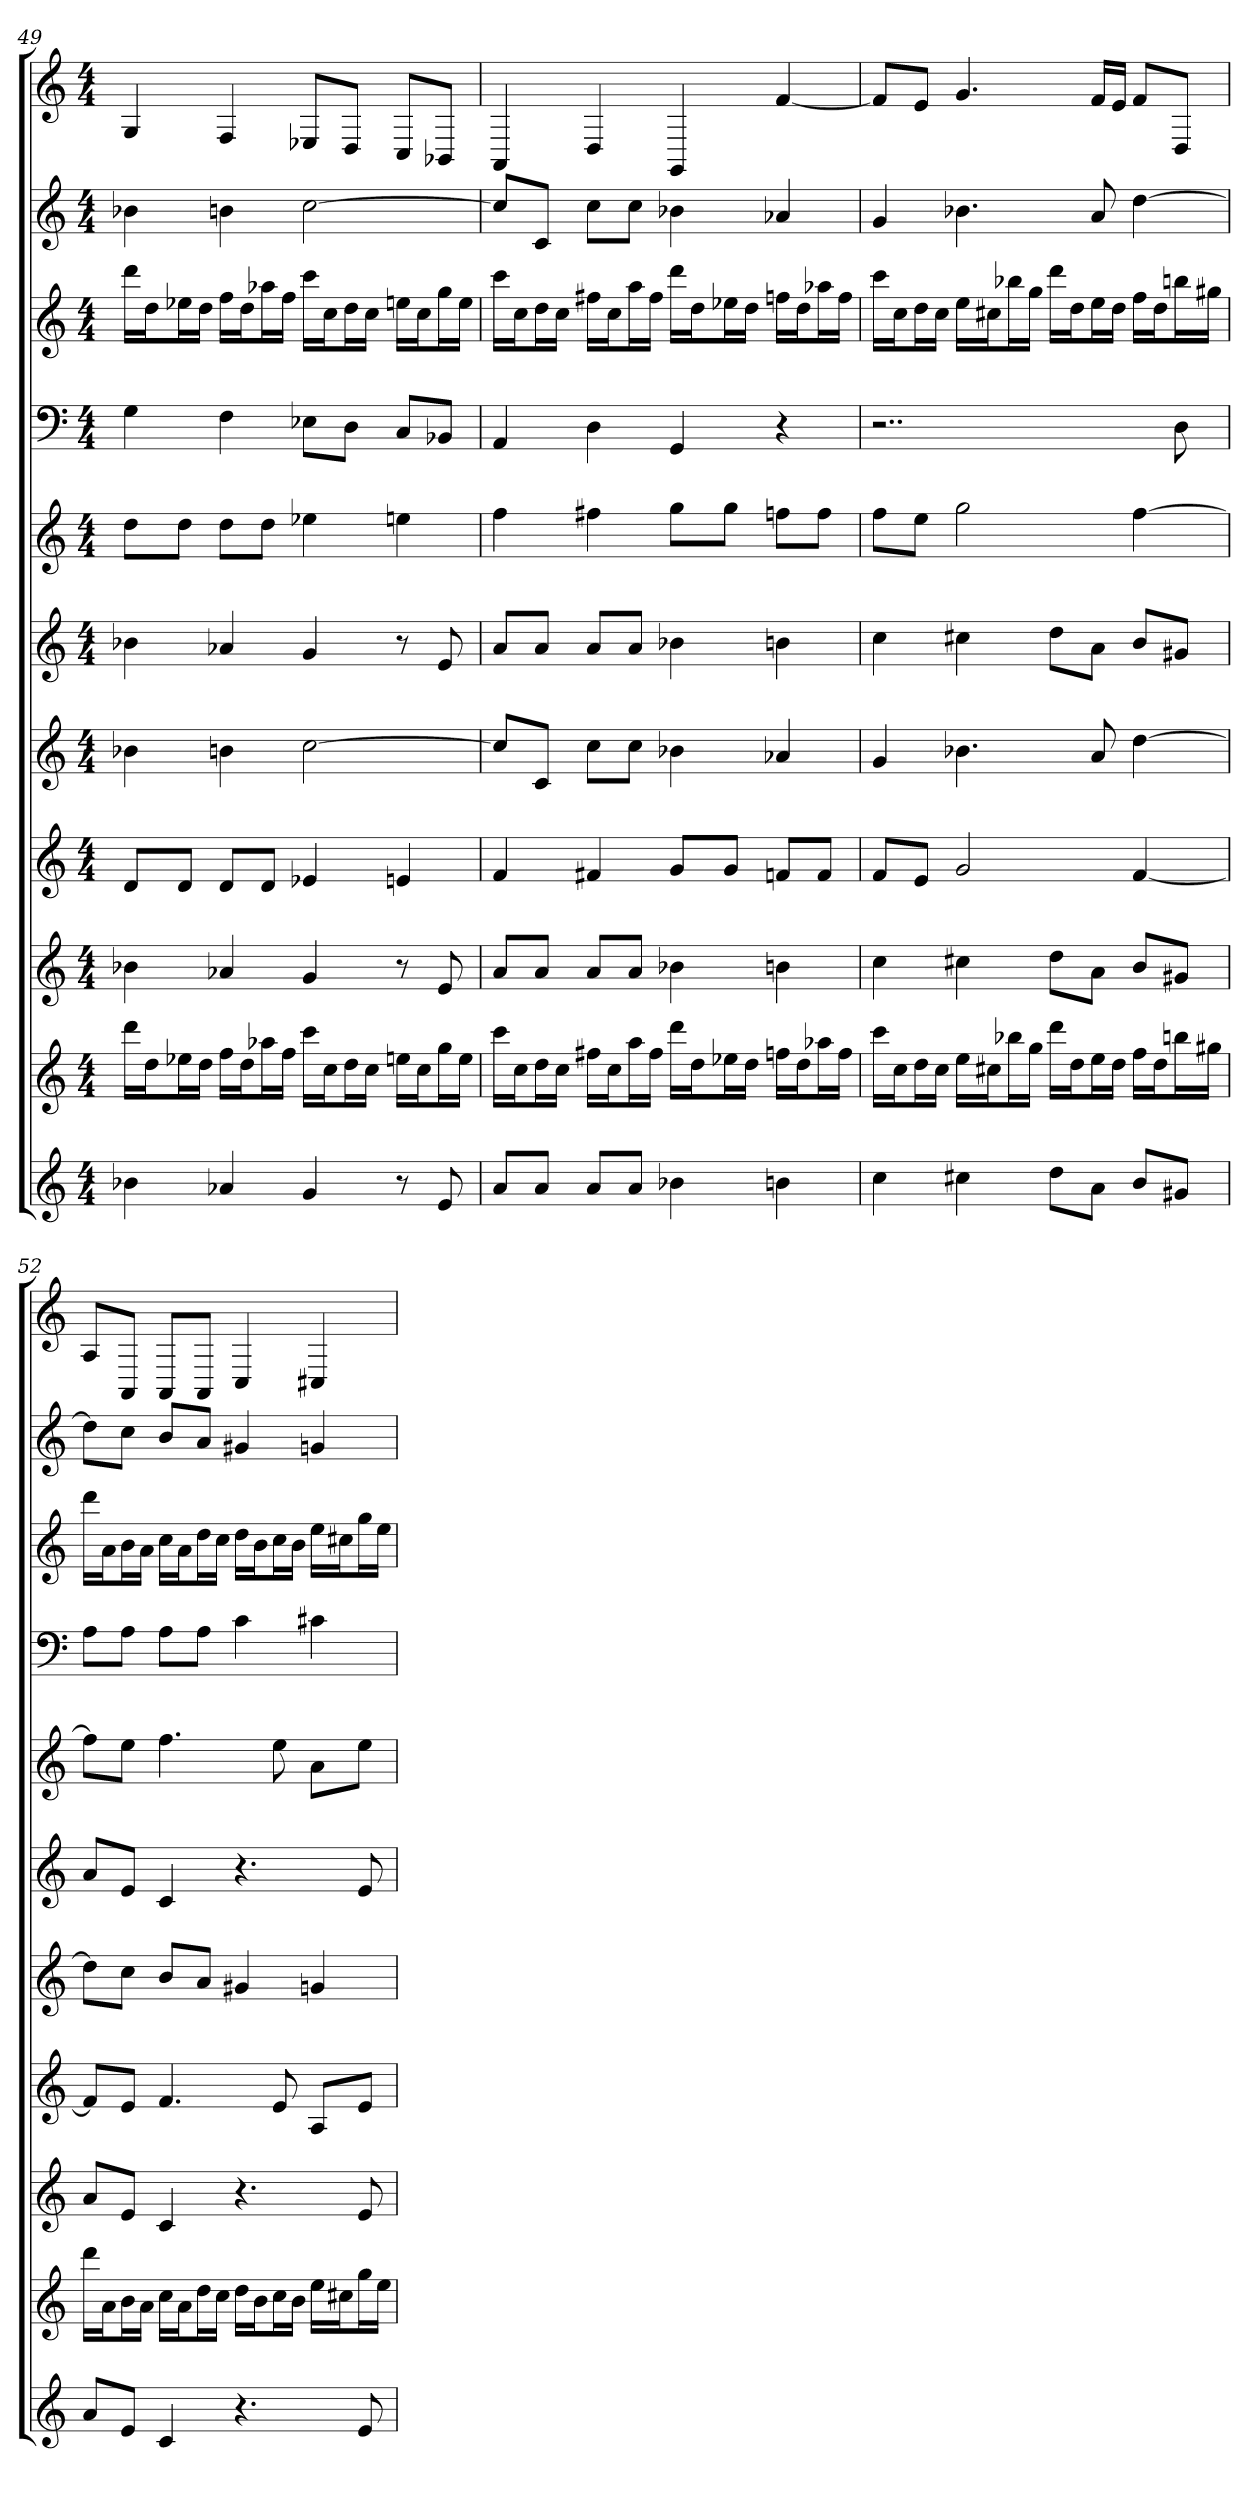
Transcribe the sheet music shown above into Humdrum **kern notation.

**kern	**kern	**kern	**kern	**kern	**kern	**kern	**kern	**kern	**kern	**kern
*part11	*part10	*part9	*part8	*part7	*part6	*part5	*part4	*part3	*part2	*part1
*staff11	*staff10	*staff9	*staff8	*staff7	*staff6	*staff5	*staff4	*staff3	*staff2	*staff1
*clefG2	*clefG2	*clefG2	*clefG2	*clefG2	*clefG2	*clefG2	*clefF4	*clefG2	*clefG2	*clefG2
*k[]	*k[]	*k[]	*k[]	*k[]	*k[]	*k[]	*k[]	*k[]	*k[]	*k[]
*a:	*a:	*a:	*a:	*a:	*a:	*a:	*a:	*a:	*a:	*a:
*M4/4	*M4/4	*M4/4	*M4/4	*M4/4	*M4/4	*M4/4	*M4/4	*M4/4	*M4/4	*M4/4
=49	=49	=49	=49	=49	=49	=49	=49	=49	=49	=49
4b-X	16ddd\LL	4b-X	8d/L	4b-X	4b-X	8dd\L	4G	16ddd\LL	4b-X	4G
.	16dd\J	.	.	.	.	.	.	16dd\J	.	.
.	16ee-X\L	.	8d/J	.	.	8dd\J	.	16ee-X\L	.	.
.	16dd\JJ	.	.	.	.	.	.	16dd\JJ	.	.
4a-X	16ff\LL	4a-X	8d/L	4bn	4a-X	8dd\L	4F	16ff\LL	4bn	4F
.	16dd\J	.	.	.	.	.	.	16dd\J	.	.
.	16aa-X\L	.	8d/J	.	.	8dd\J	.	16aa-X\L	.	.
.	16ff\JJ	.	.	.	.	.	.	16ff\JJ	.	.
4g	16ccc\LL	4g	4e-X	[2cc	4g	4ee-X	8E-X\L	16ccc\LL	[2cc	8E-X/L
.	16cc\J	.	.	.	.	.	.	16cc\J	.	.
.	16dd\L	.	.	.	.	.	8D\J	16dd\L	.	8D/J
.	16cc\JJ	.	.	.	.	.	.	16cc\JJ	.	.
8r	16een\LL	8r	4en	.	8r	4een	8C/L	16een\LL	.	8C/L
.	16cc\J	.	.	.	.	.	.	16cc\J	.	.
8e	16gg\L	8e	.	.	8e	.	8BB-X/J	16gg\L	.	8BB-X/J
.	16ee\JJ	.	.	.	.	.	.	16ee\JJ	.	.
=50	=50	=50	=50	=50	=50	=50	=50	=50	=50	=50
8a/L	16ccc\LL	8a/L	4f	8cc/L]	8a/L	4ff	4AA	16ccc\LL	8cc/L]	4AA
.	16cc\J	.	.	.	.	.	.	16cc\J	.	.
8a/J	16dd\L	8a/J	.	8c/J	8a/J	.	.	16dd\L	8c/J	.
.	16cc\JJ	.	.	.	.	.	.	16cc\JJ	.	.
8a/L	16ff#X\LL	8a/L	4f#X	8cc\L	8a/L	4ff#X	4D	16ff#X\LL	8cc\L	4D
.	16cc\J	.	.	.	.	.	.	16cc\J	.	.
8a/J	16aa\L	8a/J	.	8cc\J	8a/J	.	.	16aa\L	8cc\J	.
.	16ff#\JJ	.	.	.	.	.	.	16ff#\JJ	.	.
4b-X	16ddd\LL	4b-X	8g/L	4b-X	4b-X	8gg\L	4GG	16ddd\LL	4b-X	4GG
.	16dd\J	.	.	.	.	.	.	16dd\J	.	.
.	16ee-X\L	.	8g/J	.	.	8gg\J	.	16ee-X\L	.	.
.	16dd\JJ	.	.	.	.	.	.	16dd\JJ	.	.
4bn	16ffn\LL	4bn	8fn/L	4a-X	4bn	8ffn\L	4r	16ffn\LL	4a-X	[4f
.	16dd\J	.	.	.	.	.	.	16dd\J	.	.
.	16aa-X\L	.	8f/J	.	.	8ff\J	.	16aa-X\L	.	.
.	16ff\JJ	.	.	.	.	.	.	16ff\JJ	.	.
=51	=51	=51	=51	=51	=51	=51	=51	=51	=51	=51
4cc	16ccc\LL	4cc	8f/L	4g	4cc	8ff\L	2..r	16ccc\LL	4g	8f/L]
.	16cc\J	.	.	.	.	.	.	16cc\J	.	.
.	16dd\L	.	8e/J	.	.	8ee\J	.	16dd\L	.	8e/J
.	16cc\JJ	.	.	.	.	.	.	16cc\JJ	.	.
4cc#X	16ee\LL	4cc#X	2g	4.b-X	4cc#X	2gg	.	16ee\LL	4.b-X	4.g
.	16cc#X\J	.	.	.	.	.	.	16cc#X\J	.	.
.	16bb-X\L	.	.	.	.	.	.	16bb-X\L	.	.
.	16gg\JJ	.	.	.	.	.	.	16gg\JJ	.	.
8dd\L	16ddd\LL	8dd\L	.	.	8dd\L	.	.	16ddd\LL	.	.
.	16dd\J	.	.	.	.	.	.	16dd\J	.	.
8a\J	16ee\L	8a\J	.	8a	8a\J	.	.	16ee\L	8a	16f/LL
.	16dd\JJ	.	.	.	.	.	.	16dd\JJ	.	16e/JJ
8b/L	16ff\LL	8b/L	[4f	[4dd	8b/L	[4ff	.	16ff\LL	[4dd	8f/L
.	16dd\J	.	.	.	.	.	.	16dd\J	.	.
8g#X/J	16bbn\L	8g#X/J	.	.	8g#X/J	.	8D	16bbn\L	.	8D/J
.	16gg#X\JJ	.	.	.	.	.	.	16gg#X\JJ	.	.
=52	=52	=52	=52	=52	=52	=52	=52	=52	=52	=52
8a/L	16ddd\LL	8a/L	8f/L]	8dd\L]	8a/L	8ff\L]	8A\L	16ddd\LL	8dd\L]	8A/L
.	16a\J	.	.	.	.	.	.	16a\J	.	.
8e/J	16b\L	8e/J	8e/J	8cc\J	8e/J	8ee\J	8A\J	16b\L	8cc\J	8AA/J
.	16a\JJ	.	.	.	.	.	.	16a\JJ	.	.
4c	16cc\LL	4c	4.f	8b/L	4c	4.ff	8A\L	16cc\LL	8b/L	8AA/L
.	16a\J	.	.	.	.	.	.	16a\J	.	.
.	16dd\L	.	.	8a/J	.	.	8A\J	16dd\L	8a/J	8AA/J
.	16cc\JJ	.	.	.	.	.	.	16cc\JJ	.	.
4.r	16dd\LL	4.r	.	4g#X	4.r	.	4c	16dd\LL	4g#X	4C
.	16b\J	.	.	.	.	.	.	16b\J	.	.
.	16cc\L	.	8e	.	.	8ee	.	16cc\L	.	.
.	16b\JJ	.	.	.	.	.	.	16b\JJ	.	.
.	16ee\LL	.	8A/L	4gn	.	8a\L	4c#X	16ee\LL	4gn	4C#X
.	16cc#X\J	.	.	.	.	.	.	16cc#X\J	.	.
8e	16gg\L	8e	8e/J	.	8e	8ee\J	.	16gg\L	.	.
.	16ee\JJ	.	.	.	.	.	.	16ee\JJ	.	.
=	=	=	=	=	=	=	=	=	=	=
*-	*-	*-	*-	*-	*-	*-	*-	*-	*-	*-
